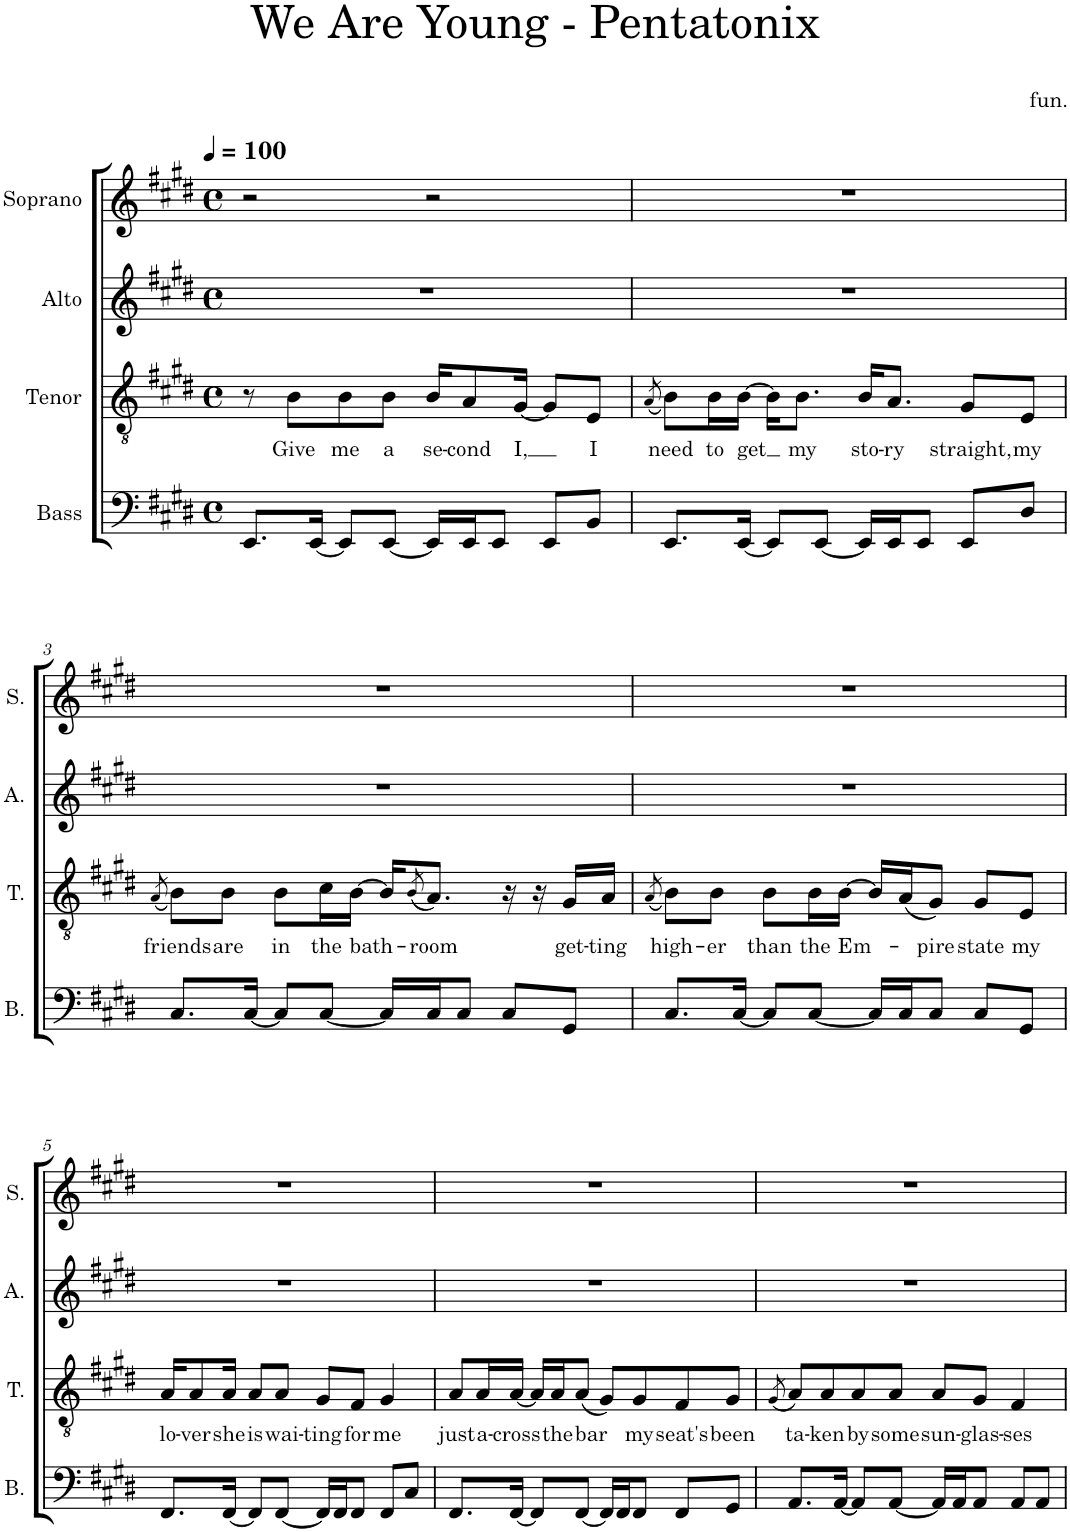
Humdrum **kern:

**kern	**kern	**text	**kern	**kern
*part4	*part3	*part3	*part2	*part1
*staff4	*staff3	*staff3	*staff2	*staff1
*I"Bass	*I"Tenor	*	*I"Alto	*I"Soprano
*I'B.	*I'T.	*	*I'A.	*I'S.
*clefF4	*clefGv2	*	*clefG2	*clefG2
*k[f#c#g#d#]	*k[f#c#g#d#]	*	*k[f#c#g#d#]	*k[f#c#g#d#]
*M4/4	*M4/4	*	*M4/4	*M4/4
*met(c)	*met(c)	*	*met(c)	*met(c)
*MM100	*MM100	*	*MM100	*MM100
=1	=1	=1	=1	=1
8.EE/L	8r	.	1r	2r
!	!	!LO:LY:b	!	!
.	8B\L	Give	.	.
[16EE/Jk	.	.	.	.
!	!	!LO:LY:b	!	!
8EE/L]	8B\	me	.	.
!	!	!LO:LY:b	!	!
[8EE/J	8B\J	a	.	.
!	!	!LO:LY:b	!	!
16EE/LL]	16B/KL	se-	.	2r
!	!	!LO:LY:b	!	!
16EE/J	8A/	-cond	.	.
8EE/J	.	.	.	.
!	!	!LO:LY:b	!	!
.	[16G#/Jk	I,	.	.
8EE/L	8G#/L]	.	.	.
!	!	!LO:LY:b	!	!
8BB/J	8E/J	I	.	.
=2	=2	=2	=2	=2
.	(8qA/	.	.	.
!	!	!LO:LY:b	!	!
8.EE/L	8B\L)	need	1r	1r
!	!	!LO:LY:b	!	!
.	16B\L	to	.	.
!	!	!LO:LY:b	!	!
[16EE/Jk	[16B\JJ	get	.	.
8EE/L]	16B\KL]	.	.	.
!	!	!LO:LY:b	!	!
.	8.B\J	my	.	.
[8EE/J	.	.	.	.
!	!	!LO:LY:b	!	!
16EE/LL]	16B/KL	sto-	.	.
!	!	!LO:LY:b	!	!
16EE/J	8.A/J	-ry	.	.
8EE/J	.	.	.	.
!	!	!LO:LY:b	!	!
8EE/L	8G#/L	straight,	.	.
!	!	!LO:LY:b	!	!
8D#/J	8E/J	my	.	.
!!LO:LB:g=z
=3	=3	=3	=3	=3
.	(8qA/	.	.	.
!	!	!LO:LY:b	!	!
8.C#/L	8B\L)	friends	1r	1r
!	!	!LO:LY:b	!	!
.	8B\J	are	.	.
[16C#/Jk	.	.	.	.
!	!	!LO:LY:b	!	!
8C#/L]	8B\L	in	.	.
!	!	!LO:LY:b	!	!
[8C#/J	16c#\L	the	.	.
!	!	!LO:LY:b	!	!
.	[16B\JJ	bath-	.	.
16C#/LL]	16B/KL]	.	.	.
.	(8qB/	.	.	.
!	!	!LO:LY:b	!	!
16C#/J	8.A/J)	-room	.	.
8C#/J	.	.	.	.
8C#/L	16r	.	.	.
.	16r	.	.	.
!	!	!LO:LY:b	!	!
8GG#/J	16G#/LL	get-	.	.
!	!	!LO:LY:b	!	!
.	16A/JJ	-ting	.	.
=4	=4	=4	=4	=4
.	(8qA/	.	.	.
!	!	!LO:LY:b	!	!
8.C#/L	8B\L)	high-	1r	1r
!	!	!LO:LY:b	!	!
.	8B\J	-er	.	.
[16C#/Jk	.	.	.	.
!	!	!LO:LY:b	!	!
8C#/L]	8B\L	than	.	.
!	!	!LO:LY:b	!	!
[8C#/J	16B\L	the	.	.
!	!	!LO:LY:b	!	!
.	[16B\JJ	Em-	.	.
16C#/LL]	16B/LL]	.	.	.
16C#/J	(16A/J	.	.	.
!	!	!LO:LY:b	!	!
8C#/J	8G#/J)	pire	.	.
!	!	!LO:LY:b	!	!
8C#/L	8G#/L	state	.	.
!	!	!LO:LY:b	!	!
8GG#/J	8E/J	my	.	.
!!LO:LB:g=z
=5	=5	=5	=5	=5
!	!	!LO:LY:b	!	!
8.FF#/L	16A/KL	lo-	1r	1r
!	!	!LO:LY:b	!	!
.	8A/	-ver	.	.
!	!	!LO:LY:b	!	!
[16FF#/Jk	16A/Jk	she	.	.
!	!	!LO:LY:b	!	!
8FF#/L]	8A/L	is	.	.
!	!	!LO:LY:b	!	!
[8FF#/J	8A/J	wai-	.	.
!	!	!LO:LY:b	!	!
16FF#/LL]	8G#/L	-ting	.	.
16FF#/J	.	.	.	.
!	!	!LO:LY:b	!	!
8FF#/J	8F#/J	for	.	.
!	!	!LO:LY:b	!	!
8FF#/L	4G#/	me	.	.
8C#/J	.	.	.	.
=6	=6	=6	=6	=6
!	!	!LO:LY:b	!	!
8.FF#/L	8A/L	just	1r	1r
!	!	!LO:LY:b	!	!
.	16A/L	a-	.	.
!	!	!LO:LY:b	!	!
[16FF#/Jk	[16A/JJ	-cross	.	.
8FF#/L]	16A/LL]	.	.	.
!	!	!LO:LY:b	!	!
.	16A/J	the	.	.
!	!	!LO:LY:b	!	!
[8FF#/J	(8A/J	bar	.	.
16FF#/LL]	8G#/L)	.	.	.
16FF#/J	.	.	.	.
!	!	!LO:LY:b	!	!
8FF#/J	8G#/	my	.	.
!	!	!LO:LY:b	!	!
8FF#/L	8F#/	seat's	.	.
!	!	!LO:LY:b	!	!
8GG#/J	8G#/J	been	.	.
=7	=7	=7	=7	=7
.	(8qG#/	.	.	.
!	!	!LO:LY:b	!	!
8.AA/L	8A/L)	ta-	1r	1r
!	!	!LO:LY:b	!	!
.	8A/	-ken	.	.
[16AA/Jk	.	.	.	.
!	!	!LO:LY:b	!	!
8AA/L]	8A/	by	.	.
!	!	!LO:LY:b	!	!
[8AA/J	8A/J	some	.	.
!	!	!LO:LY:b	!	!
16AA/LL]	8A/L	sun-	.	.
16AA/J	.	.	.	.
!	!	!LO:LY:b	!	!
8AA/J	8G#/J	-glas-	.	.
!	!	!LO:LY:b	!	!
8AA/L	4F#/	-ses	.	.
8AA/J	.	.	.	.
=	=	=	=	=
*-	*-	*-	*-	*-
